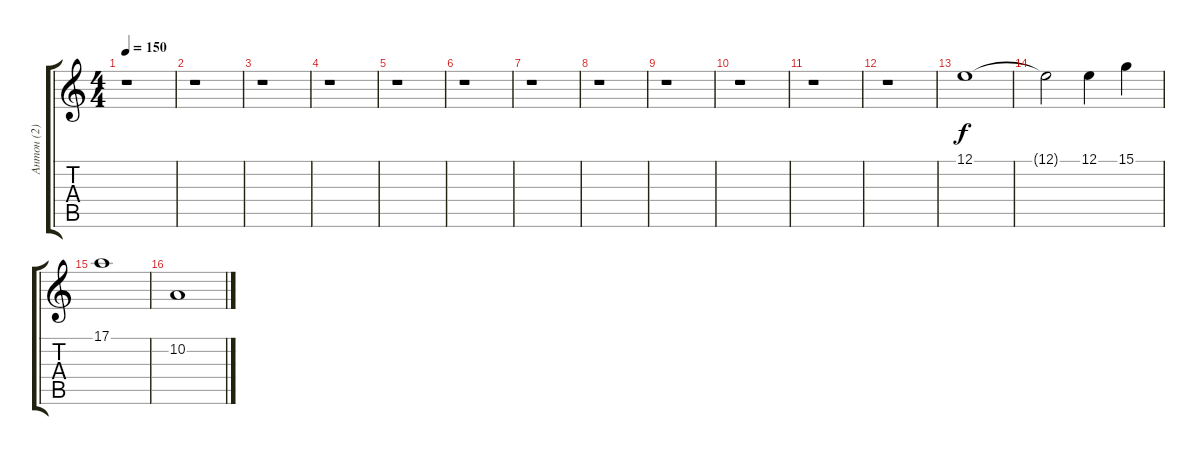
\track ("Антон (2) - клавиши" "Антон (2) ") {instrument acousticgrandpiano}
\staff {score tabs}
\tuning (E4 B3 G3 D3 A2 E2) {hide}
\ts (4 4)
\tempo 150
\clef g2
\ks c
r.1{dy f} |
r.1 |
r.1 |
r.1 |
r.1 |
r.1 |
r.1 |
r.1 |
r.1 |
r.1 |
r.1 |
r.1 |
12.1.1 |
12.1{t}.2 12.1.4 15.1.4 |
17.1.1 |
10.2.1
